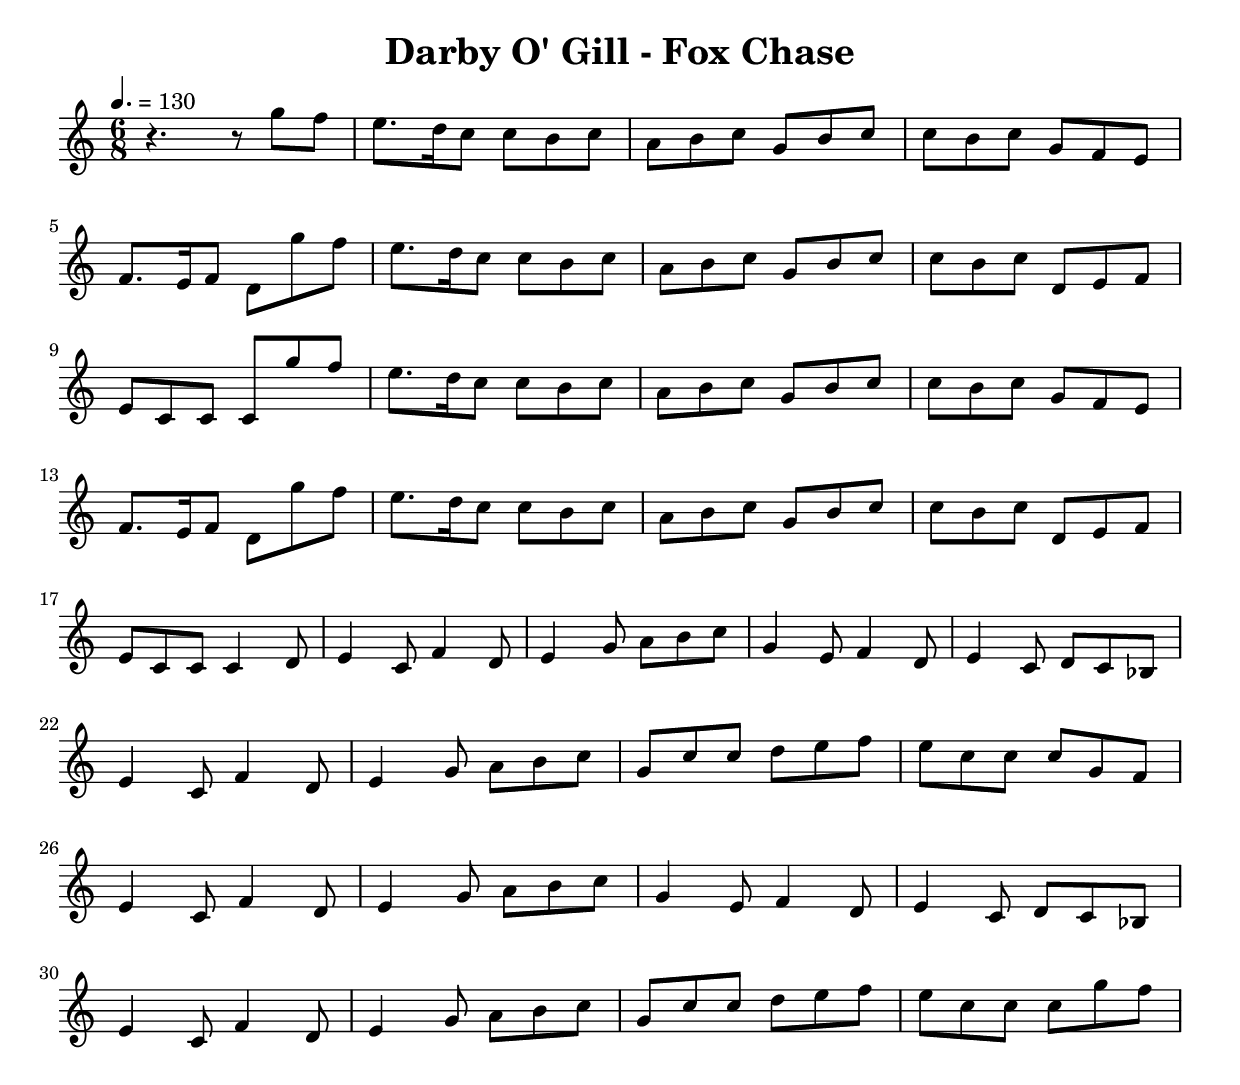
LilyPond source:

\version "2.24.0"
\language "english"

\include "../../stylesheets/stylesheet_fiddle.ly"

\header {
  title = "Darby O' Gill - Fox Chase"
}

global = {
  \time 6/8
  \key c \major
  \tempo 4.=130
}

chordNames = \chordmode {
  \global
  
  
}

melody = \relative c''' {
  \global
  r4.         r8  g8 f8
  e8. d16 c8  c8  b  c
  a8  b  c    g8  b  c
  c8  b  c    g8  f  e
  \break
  f8. e16 f8  d8 g'8 f8
  e8. d16 c8  c8  b  c
  a8  b  c    g8  b  c
  c8  b  c    d,8  e  f
  \break
  e8  c  c    c8  g'' f8
  e8. d16 c8  c8  b  c
  a8  b  c    g8  b  c
  c8  b  c    g8  f  e
  \break
  f8. e16 f8  d8 g'8 f8
  e8. d16 c8  c8  b  c
  a8  b  c    g8  b  c
  c8  b  c    d,8  e  f
  \break
  e8  c  c    c4  d8
  e4  c8 f4 d8
  e4 g8   a8 b c
  g4 e8 f4 d8 
  e4 c8 d8 c bf
  \break
  e4  c8 f4 d8
  e4 g8   a8 b c
  g8 c c   d e f 
  e8 c c   c8 g f
  \break
    e4  c8 f4 d8    
  e4  g8   a8 b c
  g4 e8 f4 d8 
  e4 c8 d8 c bf
  \break  
    e4  c8 f4 d8
  e4 g8   a8 b c
  g8 c c   d e f 
  e8 c c   c8 g' f
}

\score {
  <<
    \new ChordNames \chordNames
    \new Staff { \melody }
  >>
  \layout { }
  \midi { }
}
